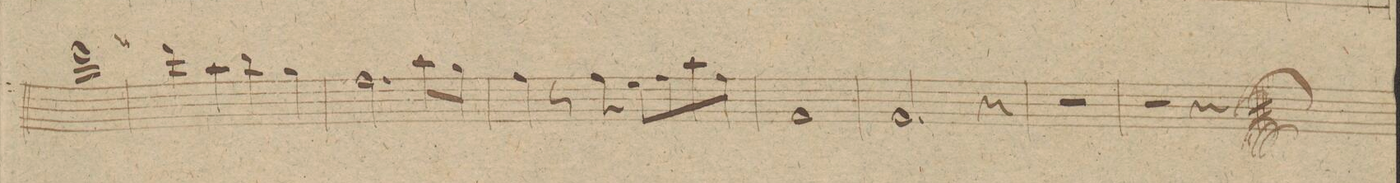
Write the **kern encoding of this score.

**kern	**dynam
*I"Fagotto. 1mo	*
*clefF4	*
*k[f#c#g#]	*
*met(c|)	*
*M2/2	*
[1f#	.
=57	=57
4f#\]	.
4c#\	.
4d\	.
4B\	.
=58	=58
2.A\	.
8c#\L	.
8B\J	.
=59	=59
4A\	.
8r	.
8A\	.
8G#\L	.
8A\	.
8c#\	.
8A\J	.
=60	=60
1AA	.
=61	=61
2.AA/	.
4r	.
=62	=62
1r	.
=63	=63
2r	.
4r	.
4ryy	.
=64||	=64||
*k[f#c#]	*
*D:	*
*M3/4	*
*-	*-
